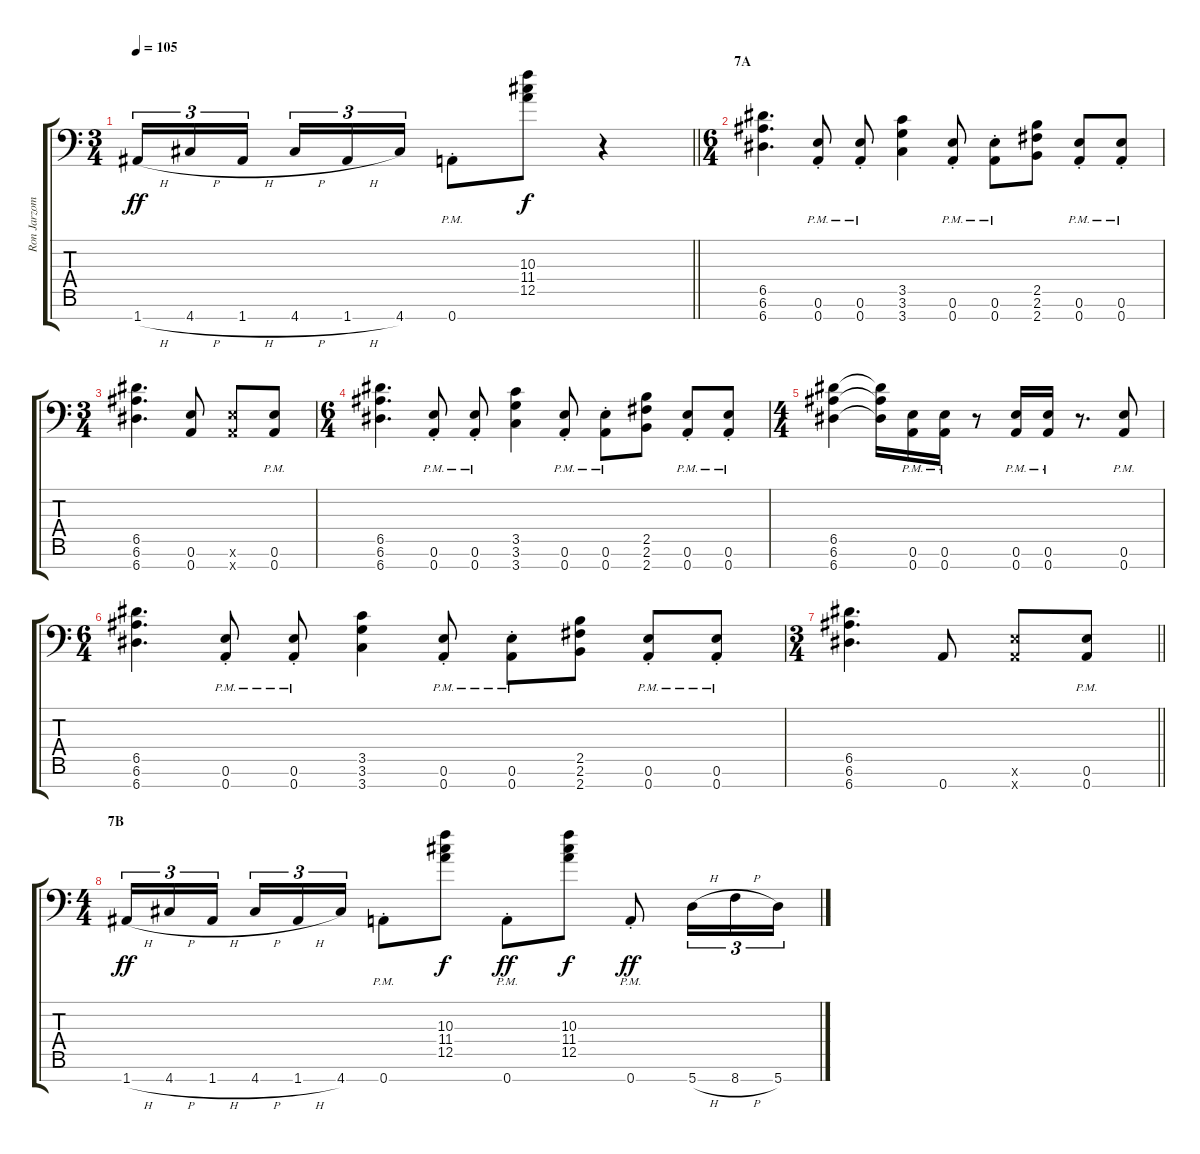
\track ("Ron Jarzombek - Rhythm L" "Ron Jarzom") {instrument distortionguitar}
\staff {score tabs}
\tuning (E4 B3 G3 D3 A2 E2 A1) {hide}
\ts (3 4)
\tempo 105
\clef f4
\barLineRight lightlight
\ks c
1.7{h}.16{tu (3 2) dy ff} 4.7{h}.16{tu (3 2)} 1.7{h}.16{tu (3 2) beam splitsecondary} 4.7{h}.16{tu (3 2)} 1.7{h}.16{tu (3 2)} 4.7.16{tu (3 2)} 0.7{pm st}.8 (10.3 11.4 12.5).8{dy f} r.4 |
\ts (6 4)
\section ("" "7A")
(6.5 6.6 6.7).4{d} (0.6{pm st} 0.7{pm st}).8 (0.6{pm st} 0.7{pm st}).8 (3.5 3.6 3.7).4 (0.6{pm st} 0.7{pm st}).8 (0.6{pm st} 0.7{pm st}).8 (2.5 2.6 2.7).8 (0.6{pm st} 0.7{pm st}).8 (0.6{pm st} 0.7{pm st}).8 |
\ts (3 4)
(6.5 6.6 6.7).4{d} (0.6 0.7).8 (0.6{x} 0.7{x}).8 (0.6{pm} 0.7{pm}).8 |
\ts (6 4)
(6.5 6.6 6.7).4{d} (0.6{pm st} 0.7{pm st}).8 (0.6{pm st} 0.7{pm st}).8 (3.5 3.6 3.7).4 (0.6{pm st} 0.7{pm st}).8 (0.6{pm st} 0.7{pm st}).8 (2.5 2.6 2.7).8 (0.6{pm st} 0.7{pm st}).8 (0.6{pm st} 0.7{pm st}).8 |
\ts (4 4)
(6.5 6.6 6.7).4 (6.5{t} 6.6{t} 6.7{t}).16 (0.6{pm} 0.7{pm}).16 (0.6{pm} 0.7{pm}).16 r.8 (0.6{pm} 0.7{pm}).16 (0.6{pm} 0.7{pm}).16 r.8{d} (0.6{pm} 0.7{pm}).8 |
\ts (6 4)
(6.5 6.6 6.7).4{d} (0.6{pm st} 0.7{pm st}).8 (0.6{pm st} 0.7{pm st}).8 (3.5 3.6 3.7).4 (0.6{pm st} 0.7{pm st}).8 (0.6{pm st} 0.7{pm st}).8 (2.5 2.6 2.7).8 (0.6{pm st} 0.7{pm st}).8 (0.6{pm st} 0.7{pm st}).8 |
\ts (3 4)
\barLineRight lightlight
(6.5 6.6 6.7).4{d} 0.7.8 (0.6{x} 0.7{x}).8 (0.6{pm} 0.7{pm}).8 |
\ts (4 4)
\section ("" "7B")
1.7{h}.16{tu (3 2) dy ff} 4.7{h}.16{tu (3 2)} 1.7{h}.16{tu (3 2) beam splitsecondary} 4.7{h}.16{tu (3 2)} 1.7{h}.16{tu (3 2)} 4.7.16{tu (3 2)} 0.7{pm st}.8 (10.3 11.4 12.5).8{dy f} 0.7{pm st}.8{dy ff} (10.3 11.4 12.5).8{dy f} 0.7{pm st}.8{dy ff} 5.7{h}.16{tu (3 2)} 8.7{h}.16{tu (3 2)} 5.7{h}.16{tu (3 2)}
